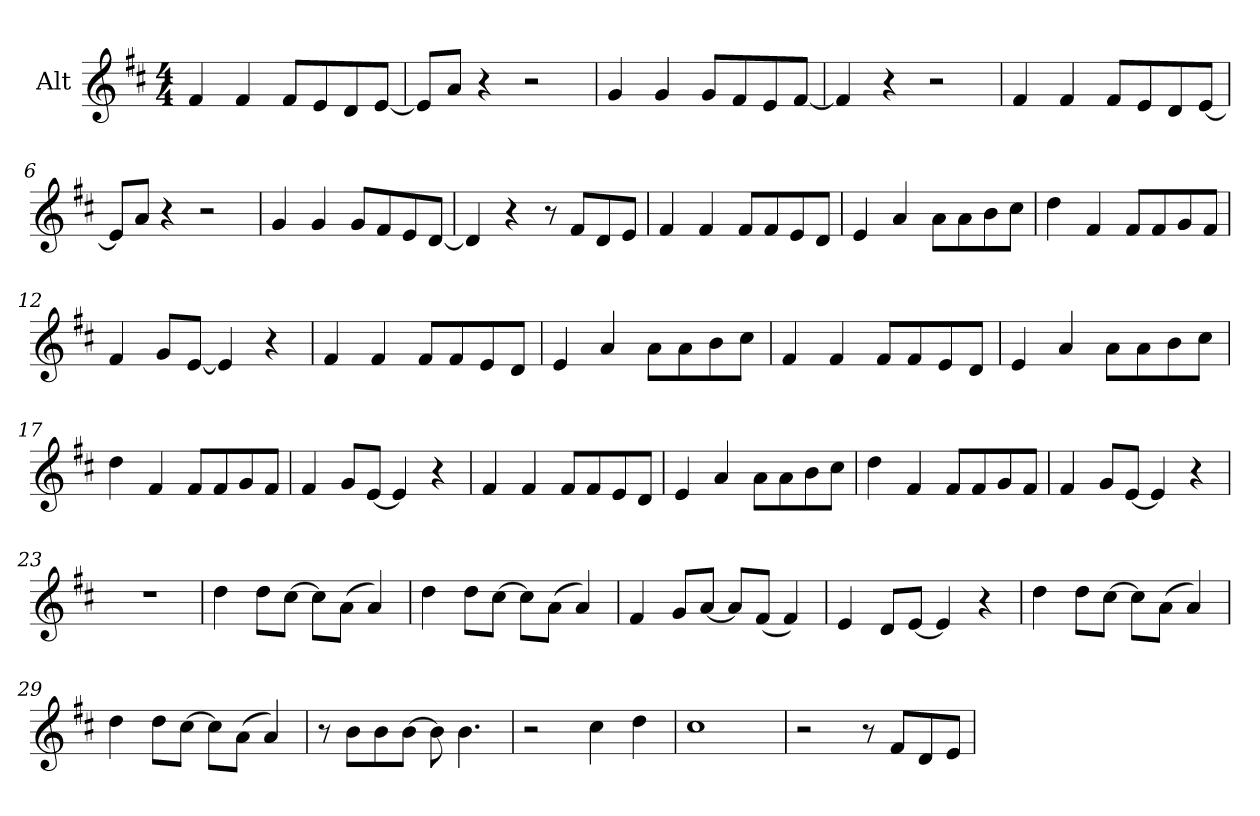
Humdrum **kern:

**kern
*part1
*staff1
*I"Alt
*I'A.
*clefG2
*k[f#c#]
*M4/4
*MM120
=1
4f#/
4f#/
8f#/L
8e/
8d/
[8e/J
=2
8e/L]
8a/J
4r
2r
=3
4g/
4g/
8g/L
8f#/
8e/
[8f#/J
=4
4f#/]
4r
2r
!!LO:LB:g=z
=5
4f#/
4f#/
8f#/L
8e/
8d/
[8e/J
=6
8e/L]
8a/J
4r
2r
=7
4g/
4g/
8g/L
8f#/
8e/
[8d/J
=8
4d/]
4r
8r
8f#/L
8d/
8e/J
!!LO:LB:g=z
=9
4f#/
4f#/
8f#/L
8f#/
8e/
8d/J
=10
4e/
4a/
8a\L
8a\
8b\
8cc#\J
=11
4dd\
4f#/
8f#/L
8f#/
8g/
8f#/J
!!LO:LB:g=z
=12
4f#/
8g/L
[8e/J
4e/]
4r
=13
4f#/
4f#/
8f#/L
8f#/
8e/
8d/J
=14
4e/
4a/
8a\L
8a\
8b\
8cc#\J
!!LO:LB:g=z
=15
4f#/
4f#/
8f#/L
8f#/
8e/
8d/J
=16
4e/
4a/
8a\L
8a\
8b\
8cc#\J
=17
4dd\
4f#/
8f#/L
8f#/
8g/
8f#/J
!!LO:LB:g=z
=18
4f#/
8g/L
[8e/J
4e/]
4r
=19
4f#/
4f#/
8f#/L
8f#/
8e/
8d/J
=20
4e/
4a/
8a\L
8a\
8b\
8cc#\J
!!LO:LB:g=z
=21
4dd\
4f#/
8f#/L
8f#/
8g/
8f#/J
=22
4f#/
8g/L
[8e/J
4e/]
4r
=23
1r
!!LO:LB:g=z
=24
4dd\
8dd\L
[8cc#\J
8cc#\L]
(8a\J
4a/)
=25
4dd\
8dd\L
[8cc#\J
8cc#\L]
(8a\J
4a/)
=26
4f#/
8g/L
[8a/J
8a/L]
(8f#/J
4f#/)
!!LO:LB:g=z
=27
4e/
8d/L
[8e/J
4e/]
4r
=28
4dd\
8dd\L
[8cc#\J
8cc#\L]
(8a\J
4a/)
=29
4dd\
8dd\L
[8cc#\J
8cc#\L]
(8a\J
4a/)
!!LO:LB:g=z
=30
8r
8b\L
8b\
[8b\J
8b\]
4.b\
=31
2r
4cc#\
4dd\
=32
1cc#
=33
2r
8r
8f#/L
8d/
8e/J
=
*-
